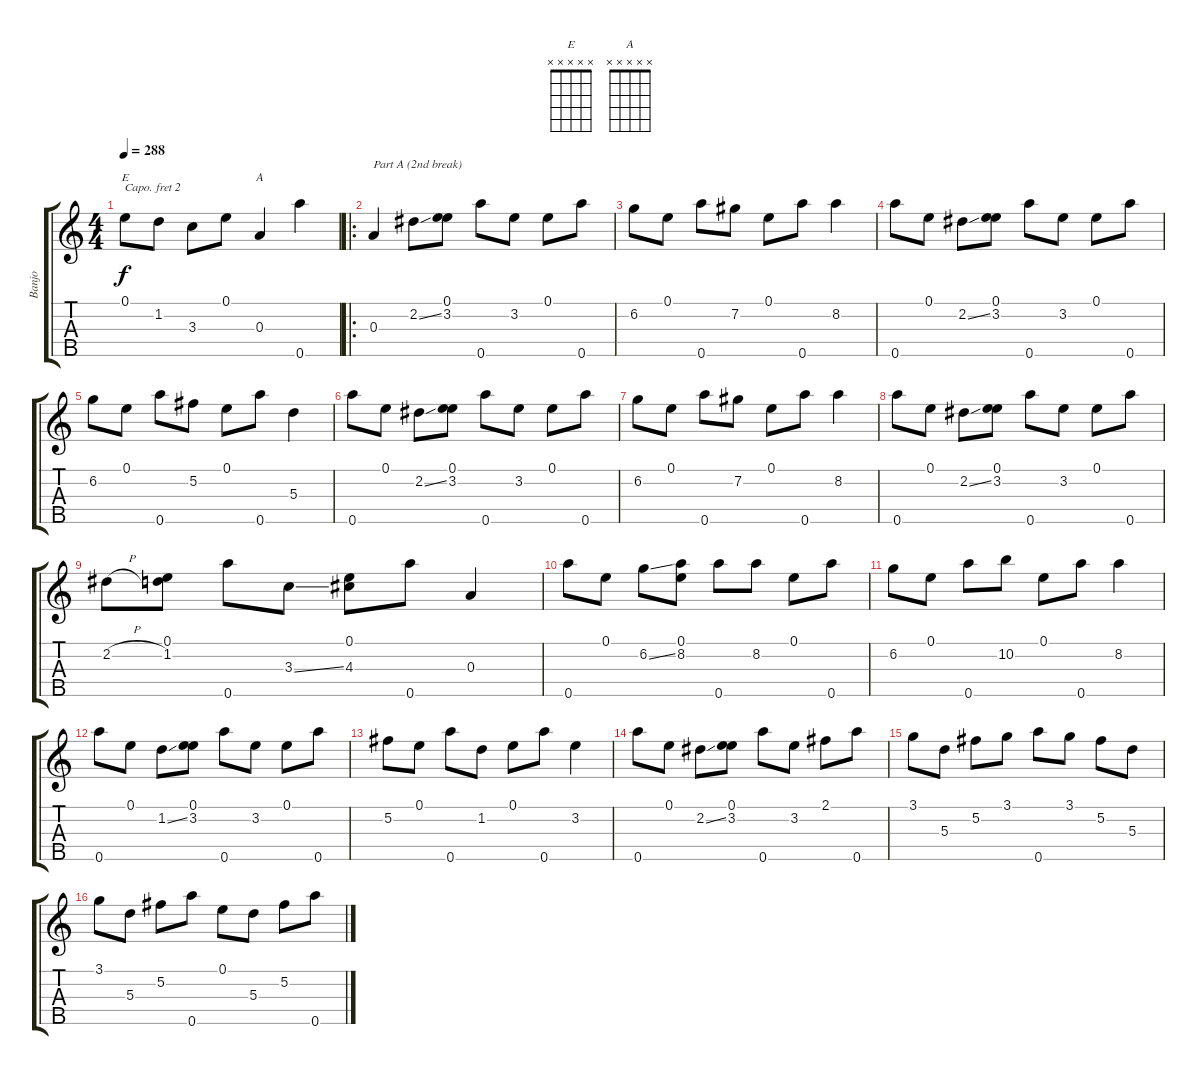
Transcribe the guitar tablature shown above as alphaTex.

\track ("Banjo" "Banjo") {instrument banjo}
\staff {score tabs}
\capo 2
\tuning (D4 B3 G3 D3 G4) {hide}
\displaytranspose 12
\chord ("E" x x x x x) {firstfret 0}
\chord ("A" x x x x x) {firstfret 0}
\ts (4 4)
\tempo 288
\clef g2
\ks c
0.1.8{ch "E" dy f} 1.2.8 3.3.8 0.1.8 0.3.4{ch "A"} 0.5.4 |
\ro
0.3.4{txt "Part A (2nd break)"} 2.2{ss}.8 (0.1 3.2).8 0.5.8 3.2.8 0.1.8 0.5.8 |
6.2.8 0.1.8 0.5.8 7.2.8 0.1.8 0.5.8 8.2.4 |
0.5.8 0.1.8 2.2{ss}.8 (0.1 3.2).8 0.5.8 3.2.8 0.1.8 0.5.8 |
6.2.8 0.1.8 0.5.8 5.2.8 0.1.8 0.5.8 5.3.4 |
0.5.8 0.1.8 2.2{ss}.8 (0.1 3.2).8 0.5.8 3.2.8 0.1.8 0.5.8 |
6.2.8 0.1.8 0.5.8 7.2.8 0.1.8 0.5.8 8.2.4 |
0.5.8 0.1.8 2.2{ss}.8 (0.1 3.2).8 0.5.8 3.2.8 0.1.8 0.5.8 |
2.2{h}.8 (0.1 1.2).8 0.5.8 3.3{ss}.8 (0.1 4.3).8 0.5.8 0.3.4 |
0.5.8 0.1.8 6.2{ss}.8 (0.1 8.2).8 0.5.8 8.2.8 0.1.8 0.5.8 |
6.2.8 0.1.8 0.5.8 10.2.8 0.1.8 0.5.8 8.2.4 |
0.5.8 0.1.8 1.2{ss}.8 (0.1 3.2).8 0.5.8 3.2.8 0.1.8 0.5.8 |
5.2.8 0.1.8 0.5.8 1.2.8 0.1.8 0.5.8 3.2.4 |
0.5.8 0.1.8 2.2{ss}.8 (0.1 3.2).8 0.5.8 3.2.8 2.1.8 0.5.8 |
3.1.8 5.3.8 5.2.8 3.1.8 0.5.8 3.1.8 5.2.8 5.3.8 |
3.1.8 5.3.8 5.2.8 0.5.8 0.1.8 5.3.8 5.2.8 0.5.8
